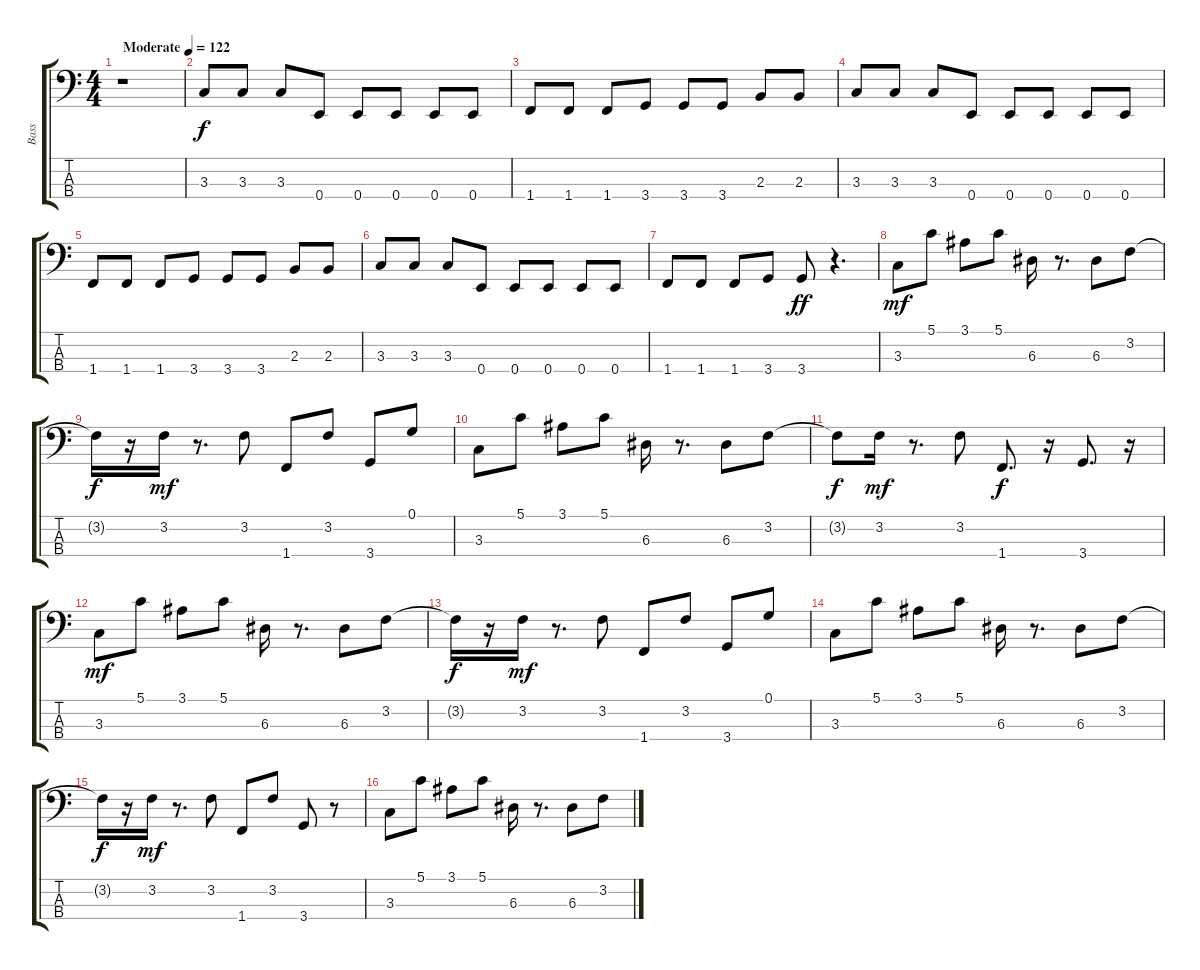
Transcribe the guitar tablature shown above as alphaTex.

\track ("Bass" "Bass") {instrument acousticguitarsteel}
\staff {score tabs}
\tuning (G2 D2 A1 E1) {hide}
\ts (4 4)
\tempo (122 "Moderate")
\clef f4
\ks c
r.1{dy f instrument acousticguitarsteel} |
3.3.8 3.3.8 3.3.8 0.4.8 0.4.8 0.4.8 0.4.8 0.4.8 |
1.4.8 1.4.8 1.4.8 3.4.8 3.4.8 3.4.8 2.3.8 2.3.8 |
3.3.8 3.3.8 3.3.8 0.4.8 0.4.8 0.4.8 0.4.8 0.4.8 |
1.4.8 1.4.8 1.4.8 3.4.8 3.4.8 3.4.8 2.3.8 2.3.8 |
3.3.8 3.3.8 3.3.8 0.4.8 0.4.8 0.4.8 0.4.8 0.4.8 |
1.4.8 1.4.8 1.4.8 3.4.8 3.4.8{dy ff} r.4{d} |
3.3.8{dy mf} 5.1.8 3.1.8 5.1.8 6.3.16 r.8{d} 6.3.8 3.2.8 |
3.2{t}.16{dy f} r.16 3.2.16{dy mf} r.8{d} 3.2.8 1.4.8 3.2.8 3.4.8 0.1.8 |
3.3.8 5.1.8 3.1.8 5.1.8 6.3.16 r.8{d} 6.3.8 3.2.8 |
3.2{t}.8{dy f} 3.2.16{dy mf} r.8{d} 3.2.8 1.4.8{d dy f} r.16 3.4.8{d} r.16 |
3.3.8{dy mf} 5.1.8 3.1.8 5.1.8 6.3.16 r.8{d} 6.3.8 3.2.8 |
3.2{t}.16{dy f} r.16 3.2.16{dy mf} r.8{d} 3.2.8 1.4.8 3.2.8 3.4.8 0.1.8 |
3.3.8 5.1.8 3.1.8 5.1.8 6.3.16 r.8{d} 6.3.8 3.2.8 |
3.2{t}.16{dy f} r.16 3.2.16{dy mf} r.8{d} 3.2.8 1.4.8 3.2.8 3.4.8 r.8 |
3.3.8 5.1.8 3.1.8 5.1.8 6.3.16 r.8{d} 6.3.8 3.2.8
